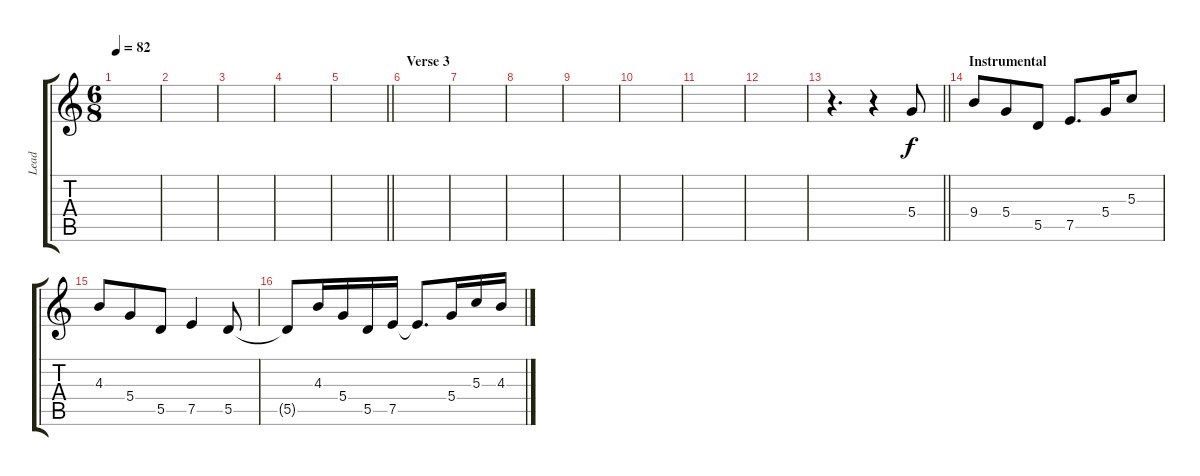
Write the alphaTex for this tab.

\track ("Lead" "Lead") {instrument distortionguitar}
\staff {score tabs}
\tuning (E4 B3 G3 D3 A2 E2) {hide}
\ts (6 8)
\tempo 82
\clef g2
\ks c
|
|
|
|
\barLineRight lightlight
|
\section ("" "Verse 3")
|
|
|
|
|
|
|
\barLineRight lightlight
r.4{d} r.4 5.4.8 |
\section ("" "Instrumental")
9.4.8 5.4.8 5.5.8 7.5.8{d} 5.4.16 5.3.8 |
4.3.8 5.4.8 5.5.8 7.5.4 5.5.8 |
5.5{t}.8 4.3.16 5.4.16 5.5.16 7.5.16 7.5{t}.8{d} 5.4.16 5.3.16 4.3.16
